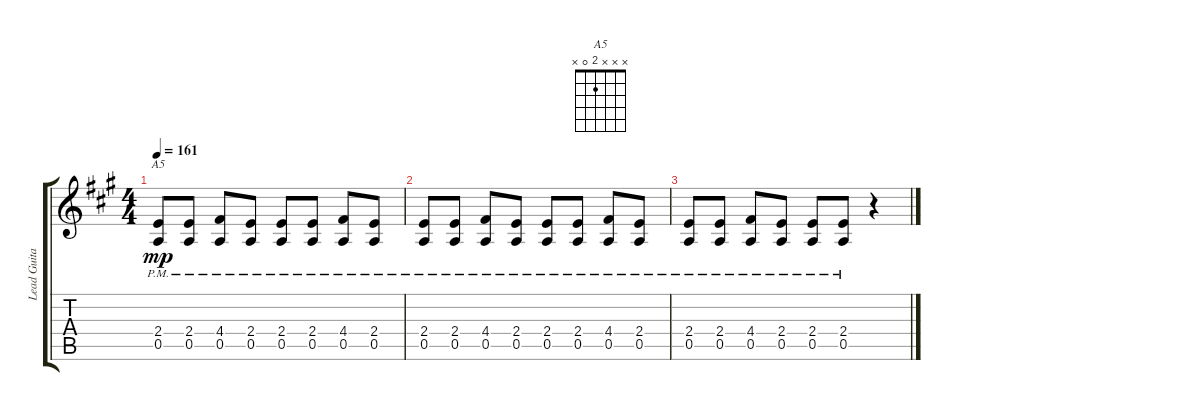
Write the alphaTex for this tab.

\track ("Lead Guitar" "Lead Guita") {instrument electricguitarclean}
\staff {score tabs}
\tuning (E4 B3 G3 D3 A2 E2) {hide}
\chord ("A5" x x x 2 0 x)
\ts (4 4)
\tempo 161
\clef g2
\ks a
(2.4{pm} 0.5).8{ch "A5" dy mp} (2.4{pm} 0.5).8 (4.4{pm} 0.5).8 (2.4{pm} 0.5).8 (2.4{pm} 0.5).8 (2.4{pm} 0.5).8 (4.4{pm} 0.5).8 (2.4{pm} 0.5).8 |
(2.4{pm} 0.5).8 (2.4{pm} 0.5).8 (4.4{pm} 0.5).8 (2.4{pm} 0.5).8 (2.4{pm} 0.5).8 (2.4{pm} 0.5).8 (4.4{pm} 0.5).8 (2.4{pm} 0.5).8 |
(2.4{pm} 0.5).8 (2.4{pm} 0.5).8 (4.4{pm} 0.5).8 (2.4{pm} 0.5).8 (2.4{pm} 0.5).8 (2.4{pm} 0.5).8 r.4
